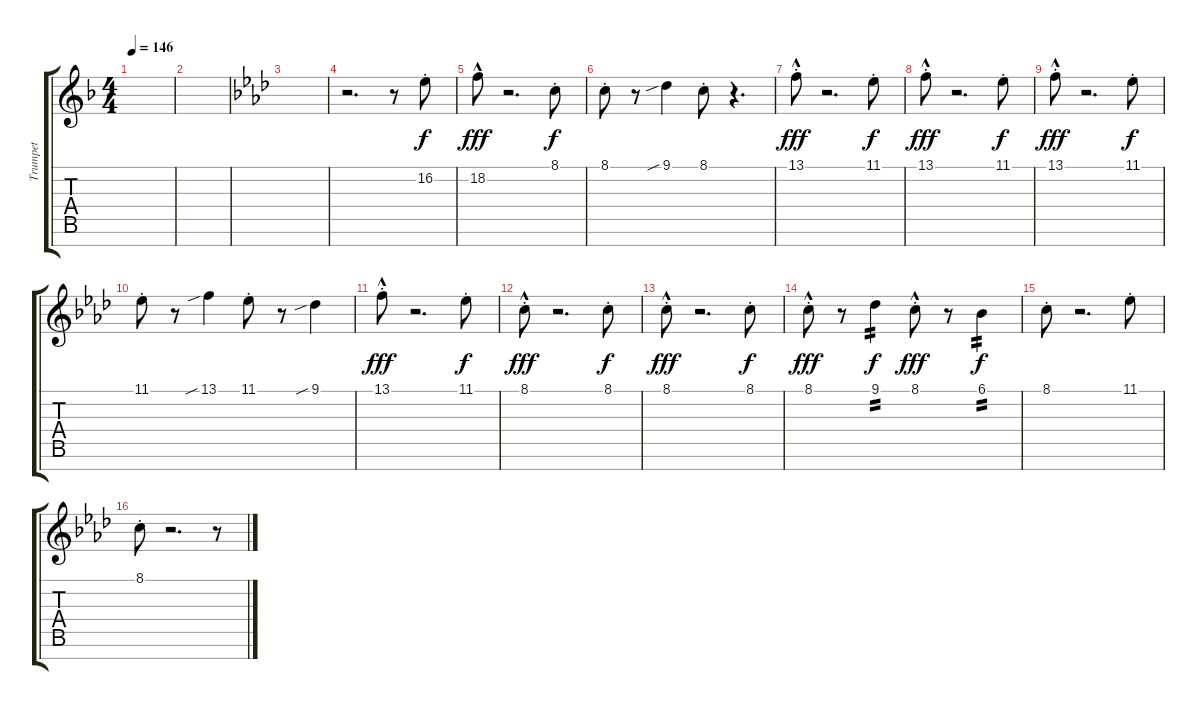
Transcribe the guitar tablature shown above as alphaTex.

\track ("Trumpet" "Trumpet") {instrument trumpet}
\staff {score tabs}
\tuning (E4 B3 G3 D3 A2 E2 B1) {hide}
\ts (4 4)
\tempo 146
\clef g2
\ks dminor
|
|
\ks fminor
|
r.2{d} r.8 16.2{st}.8 |
18.2{hac}.8{dy fff} r.2{d} 8.1{st}.8{dy f} |
8.1{st}.8 r.8 9.1{sib}.4 8.1{st}.8 r.4{d} |
13.1{hac st}.8{dy fff} r.2{d} 11.1{st}.8{dy f} |
13.1{hac st}.8{dy fff} r.2{d} 11.1{st}.8{dy f} |
13.1{hac st}.8{dy fff} r.2{d} 11.1{st}.8{dy f} |
11.1{st}.8 r.8 13.1{sib}.4 11.1{st}.8 r.8 9.1{sib}.4 |
13.1{hac st}.8{dy fff} r.2{d} 11.1{st}.8{dy f} |
8.1{hac st}.8{dy fff} r.2{d} 8.1{st}.8{dy f} |
8.1{hac st}.8{dy fff} r.2{d} 8.1{st}.8{dy f} |
8.1{hac st}.8{dy fff} r.8 9.1.4{tp 2 dy f} 8.1{hac st}.8{dy fff} r.8 6.1.4{tp 2 dy f} |
8.1{st}.8 r.2{d} 11.1{st}.8 |
8.1{st}.8 r.2{d} r.8
